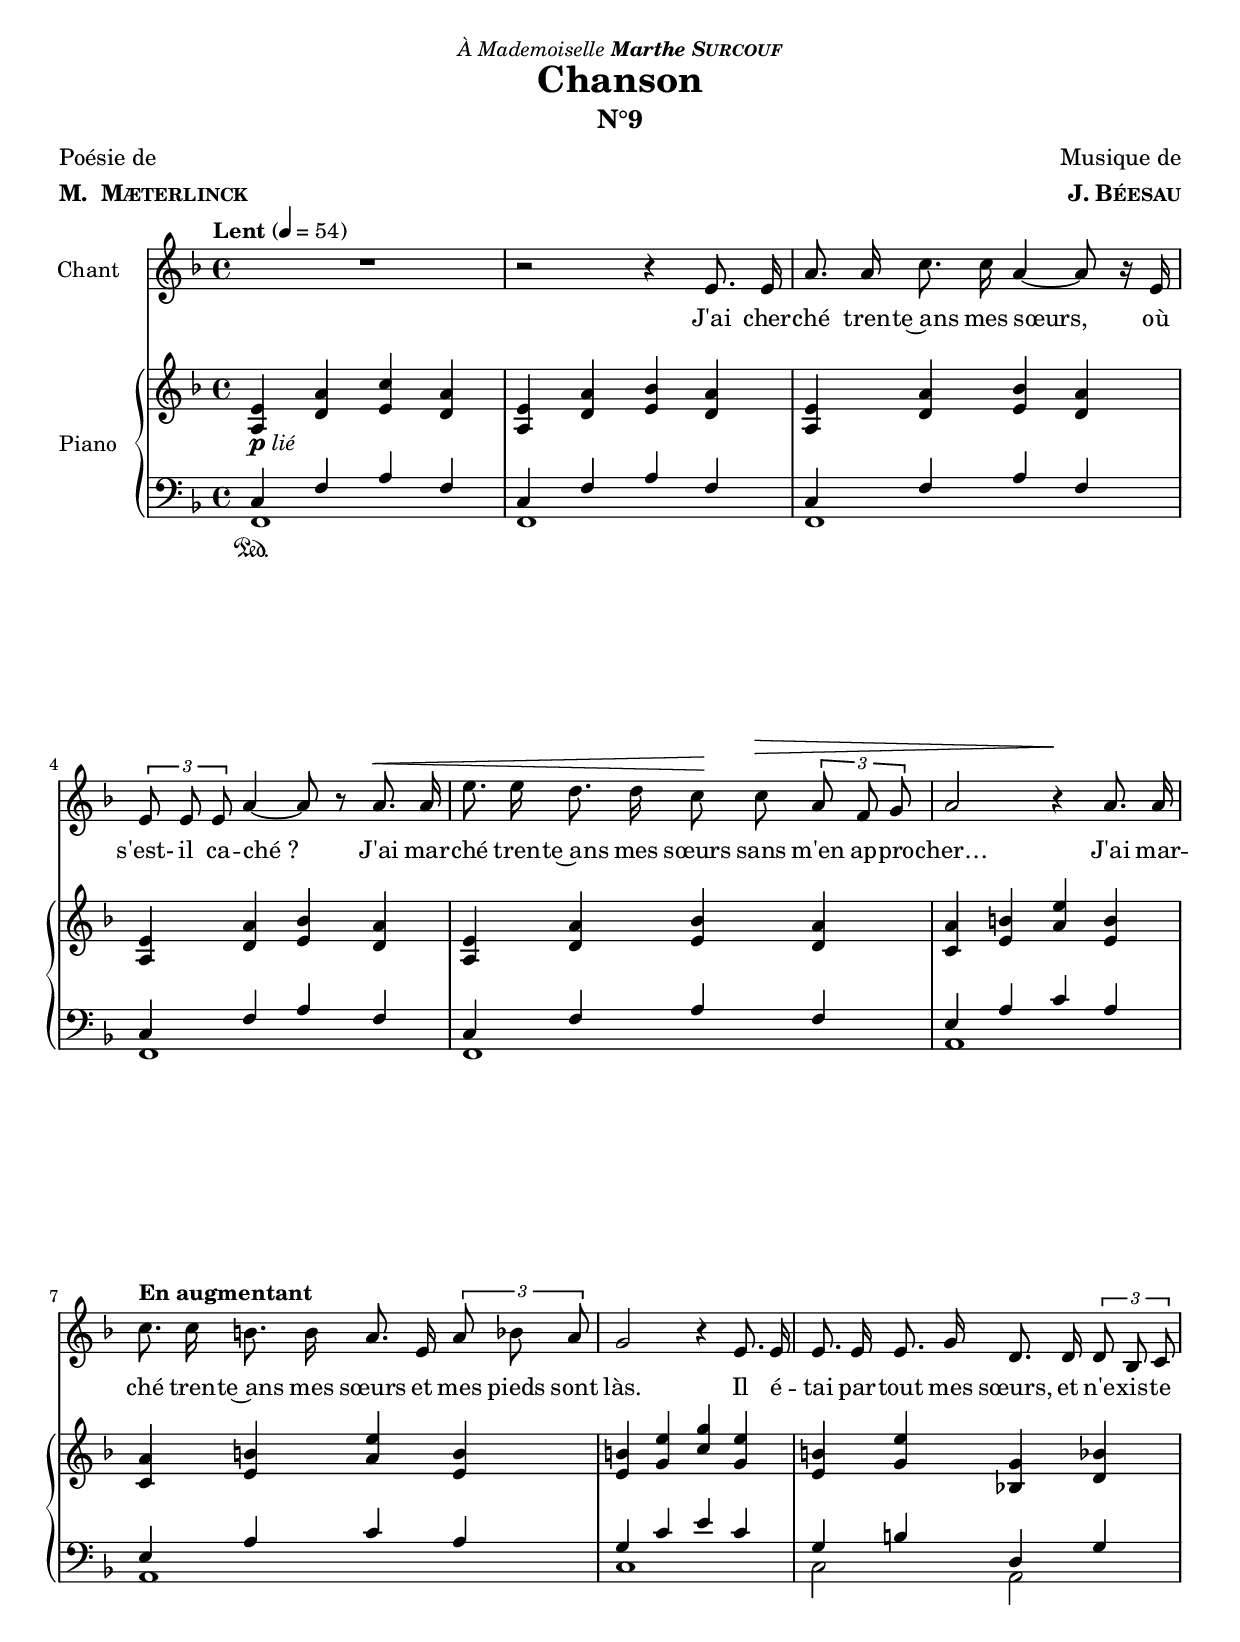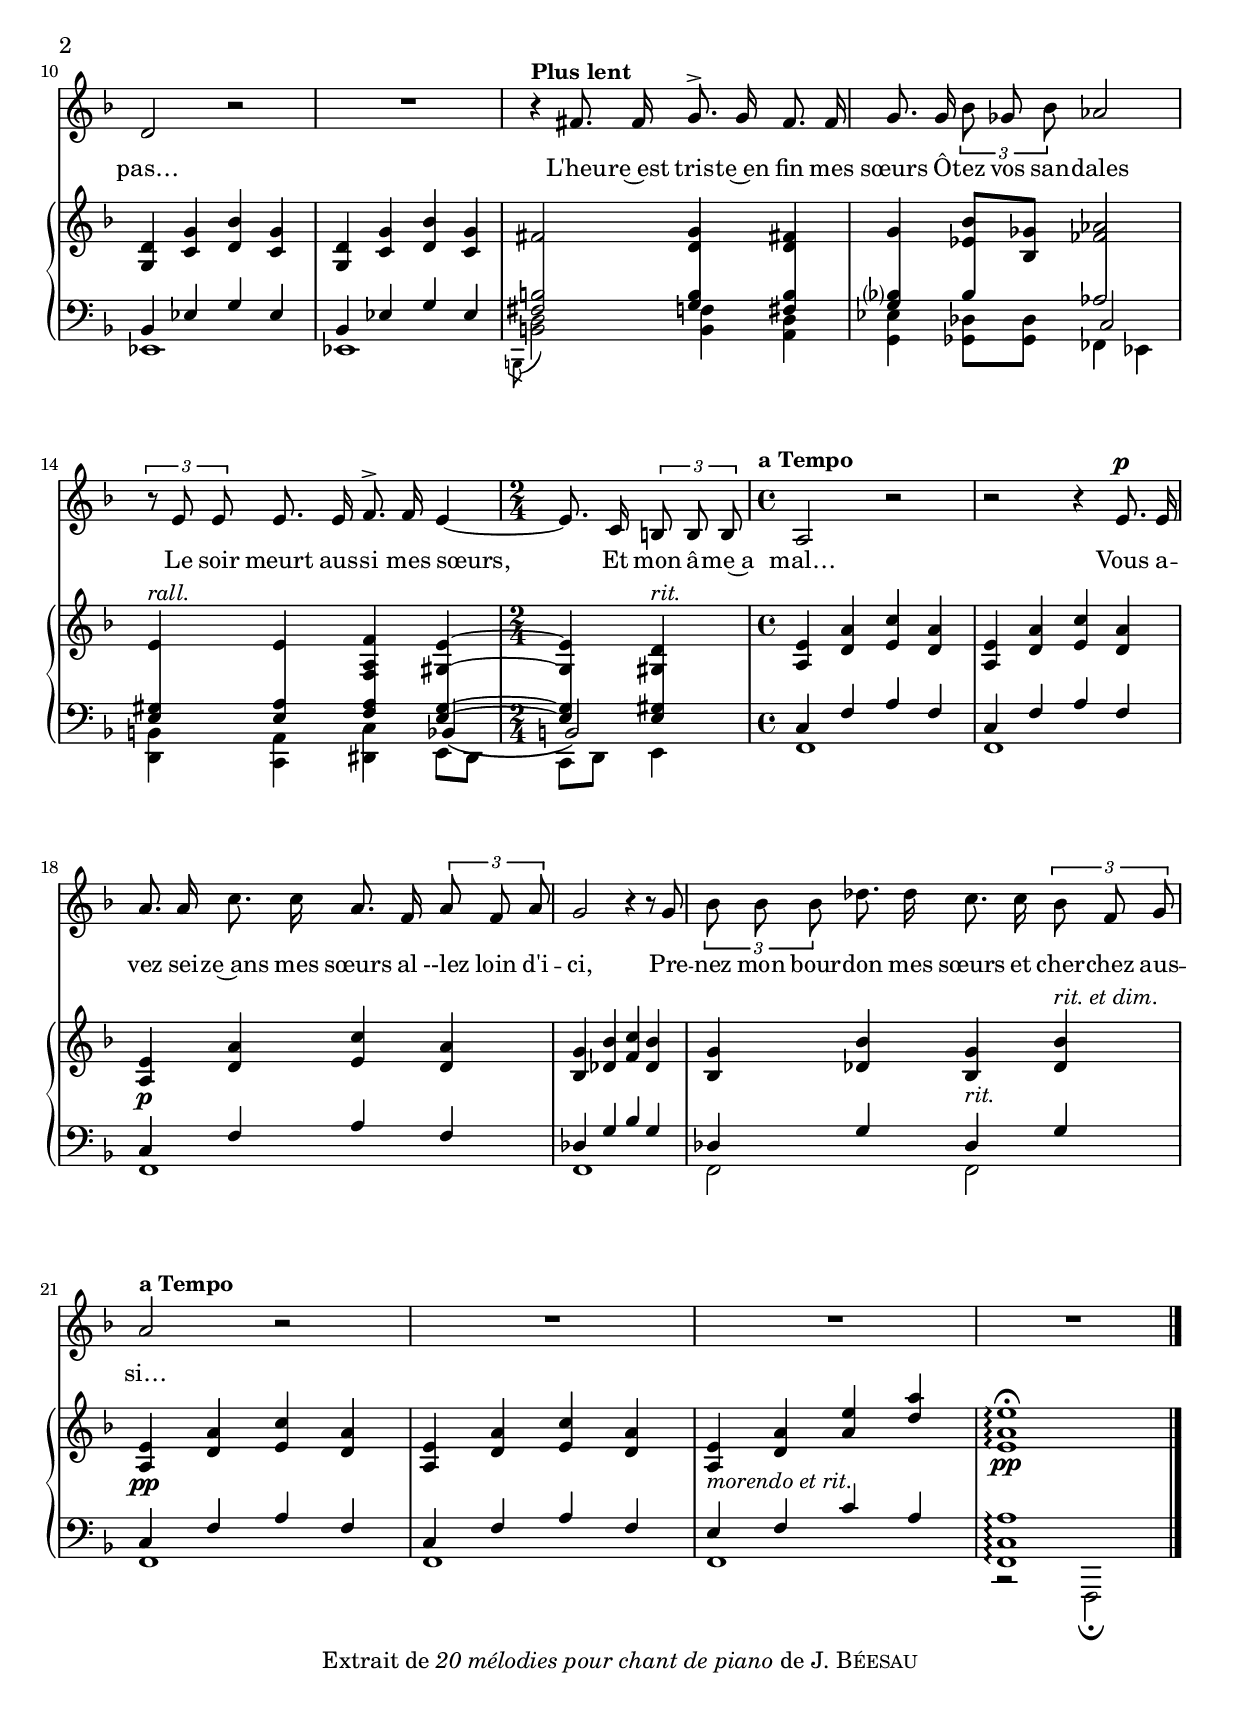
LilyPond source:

\version "2.22.0"
\language "english"
#(use-modules (ice-9 regex))
#(define-public string-upper-case #f)
#(define accented-char-upper-case? #f)
#(define accented-char-lower-case? #f)
#(let ((lower-case-accented-string "áàâäǎăāãåąæǣćĉčçďđðéèêëěĕēęəĝğģĥħíìîïǐĭīĩįĵķĺŀľļłńňñóòôöǒŏōõǫőøœŕřśŝšşťţþúùûüǔŭūųǘǜǚŵýŷÿȳźž")
(upper-case-accented-string "ÁÀÂÄǍĂĀÃÅĄÆǢĆĈČÇĎĐÐÉÈÊËĚĔĒĘƏĜĞĢĤĦÍÌÎÏǏĬĪĨĮĴĶĹĿĽĻŁŃŇÑÓÒÔÖǑŎŌÕǪŐØŒŔŘŚŜŠŞŤŢÞÚÙÛÜǓŬŪŲǗǛǙŴÝŶŸȲŹŽ"))
(define (group-by-2 chars result)
(if (or (null? chars) (null? (cdr chars)))
(reverse! result)
(group-by-2 (cddr chars)
(cons (string (car chars) (cadr chars))
result))))
(let ((lower-case-accented-chars
(group-by-2 (string->list lower-case-accented-string) (list)))
(upper-case-accented-chars
(group-by-2 (string->list upper-case-accented-string) (list))))
(set! string-upper-case
(lambda (str)
(define (replace-chars str froms tos)
(if (null? froms)
str
(replace-chars (regexp-substitute/global #f (car froms) str
'pre (car tos) 'post)
(cdr froms)
(cdr tos))))
(string-upcase (replace-chars str
lower-case-accented-chars
upper-case-accented-chars))))
(set! accented-char-upper-case?
(lambda (char1 char2)
(member (string char1 char2) upper-case-accented-chars string=?)))
(set! accented-char-lower-case?
(lambda (char1 char2)
(member (string char1 char2) lower-case-accented-chars string=?)))))

#(define-markup-command (smallCaps layout props text) (markup?)
(define (string-list->markup strings lower)
(let ((final-string (string-upper-case
(apply string-append (reverse strings)))))
(if lower
(markup #:fontsize -2 final-string)
final-string)))
(define (make-small-caps rest-chars currents current-is-lower prev-result)
(if (null? rest-chars)
(make-concat-markup (reverse! (cons (string-list->markup
currents current-is-lower)
prev-result)))
(let* ((ch1 (car rest-chars))
(ch2 (and (not (null? (cdr rest-chars))) (cadr rest-chars)))
(this-char-string (string ch1))
(is-lower (char-lower-case? ch1))
(next-rest-chars (cdr rest-chars)))
(cond ((and ch2 (accented-char-lower-case? ch1 ch2))
(set! this-char-string (string ch1 ch2))
(set! is-lower #t)
(set! next-rest-chars (cddr rest-chars)))
((and ch2 (accented-char-upper-case? ch1 ch2))
(set! this-char-string (string ch1 ch2))
(set! is-lower #f)
(set! next-rest-chars (cddr rest-chars))))
(if (or (and current-is-lower is-lower)
(and (not current-is-lower) (not is-lower)))
(make-small-caps next-rest-chars
(cons this-char-string currents)
is-lower
prev-result)
(make-small-caps next-rest-chars
(list this-char-string)
is-lower
(if (null? currents)
prev-result
(cons (string-list->markup
currents current-is-lower)
prev-result)))))))
(interpret-markup layout props
(if (string? text)
(make-small-caps (string->list text) (list) #f (list))
text)))

\paper {
  top-margin = 1 \cm
  bottom-margin = 1 \cm
  left-margin = 1 \cm
  right-margin = 1 \cm

  #(include-special-characters)
}
\header {
  dedication = \markup{ \small \italic \concat {"À Mademoiselle " \bold { "Marthe" " S" \smallCaps "urcouf" } }}
  title = "Chanson"
  subtitle = "N°9"
  composer = \markup { \right-column { "Musique de" \bold \concat { "J. B" \smallCaps éesau }}}
  poet = \markup { \column { "Poésie de" \bold \concat { "M.  M" \smallCaps æterlinck }}}
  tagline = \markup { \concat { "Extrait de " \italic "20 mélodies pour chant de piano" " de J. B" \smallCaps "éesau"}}
}
\score {
  <<
    \new Staff \with {
      instrumentName = "Chant"
    } {
      \clef treble
      \new Voice = "chant" {
        \relative c' {
          \key f \major
          \time 4/4 \autoBeamOff
          \tempo "Lent" 4=54 R1 r2 r4 e8. e16 a8. a16 c8. c16 a4~ a8 r16 e16 \break
          \tuplet 3/2 {e8 e e} a4~ a8 r8 a8.^\< a16 e'8. e16 d8. d16 c8\! c^\> \tuplet 3/2 {a8 f g} a2 r4\! a8. a16 \break
          c8. c16 b8. b16 a8. e16 \tuplet 3/2 { a8 bf a} g2 r4 e8. e16 e8. e16 e8. g16 d8. d16 \tuplet 3/2 {d8 bf c} \pageBreak
          d2 r2 R1 \tempo "Plus lent" r4 fs8. fs16 g8.^> g16 fs8. fs16 g8. g16 \tuplet 3/2 {bf8 gf bf} af2\break
          \tuplet 3/2 {r8 e e} e8. e16 f8.^> f16 e4~ \time 2/4 e8. c16 \tuplet 3/2 {b8 b b} \time 4/4 \tempo "a Tempo" a2 r2 r2 r4 e'8.^\p e16 \break
          a8. a16 c8. c16 a8. f16 \tuplet 3/2 {a8 f a} g2 r4 r8 g8 \tuplet 3/2 {bf8 bf bf} df8. df16 c8. c16 \tuplet 3/2 {bf8 f g} \break
          a2 r2 R1 R1 R1 \bar "|."
        }
      }
    }
    \new Lyrics \lyricsto "chant" {
      J'ai cher -- ché tren -- te~ans mes sœurs,
      où s'est- il ca -- ché&nbsp;?
      J'ai mar -- ché tren -- te~ans mes sœurs
      sans m'en ap -- pro -- cher…
      J'ai mar -- ché tren -- te~ans mes sœurs
      et mes pieds sont làs.
      Il é -- tai par -- tout mes sœurs, et n'e -- xis -- te pas…
      L'heu -- re~est tris -- te~en fin mes sœurs
      Ô -- tez vos san -- dales
      Le soir meurt aus -- si mes sœurs,
      Et mon â -- me~a mal…
      Vous a -- vez sei -- ze~ans mes sœurs al --lez loin d'i -- ci,
      Pre -- nez mon bour -- don mes sœurs
      et cher -- chez aus -- si…
    }
    \new PianoStaff \with {
      instrumentName = "Piano"
    } <<
      \new Staff = "right" \with {
        midiInstrument = "acoustic grand"
      } {
        \clef treble
        \relative c' { \voiceOne
          \key f \major
          \time 4/4
          <a e'>4_\markup{\dynamic p \italic lié} <d a'> <e c'> <d a'> <a e'> <d a'> <e bf'> <d a'> <a e'> <d a'> <e bf'> <d a'>
          <a e'> <d a'> <e bf'> <d a'> <a e'> <d a'> <e bf'> <d a'> <c a'> <e b'> <a e'> <e b'>
          \tempo "En augmentant" <c a'> <e b'> <a e'> <e b'> <e b'> <g e'> <c g'> <g e'> <e b'> <g e'> <bf,! g'> <d bf'>
          <g, d'> <c g'> <d bf'> <c g'> <g d'> <c g'> <d bf'> <c g'> fs2 <d g>4 <d fs!>4 g4 <ef bf'>8 <bf gf'> <ff' af>2
          e4^\markup{\italic rall.} e <f, a f'>4 <gs e'>4~ <gs e'>4 <gs d'>4^\markup{\italic rit.} <a e'>4 <d a'> <e c'> <d a'> <a e'>4 <d a'> <e c'> <d a'>
          <a e'>4\p <d a'> <e c'> <d a'> <bf g'> <df bf'> <f c'> <df bf'> <bf g'> <df bf'> <bf g'>_\markup{\italic rit.} <df bf'>^\markup{\italic "rit. et dim."}
          \tempo "a Tempo" <a e'>4\pp <d a'> <e c'> <d a'> <a e'>4 <d a'> <e c'> <d a'> <a e'>4_\markup{\italic "morendo et rit."} <d a'> <a' e'> <d a'> <e, a e'>1\pp\arpeggio\fermata
        }
      }
      \new Staff = "left" \with {
        midiInstrument = "acoustic grand"
      } {
        \clef bass \set Score.connectArpeggios = ##f
        \relative f {
          \key f \major
          \time 4/4
          <<
            {\voiceOne c4 f a f c4 f a f  c4 f a f
              c4 f a f  c4 f a f e a c a e a c a g c e c g b d, g
              bf,4 ef g ef bf ef g ef \crossStaff {<fs b>2 <g b>4 <fs b> <g bf?> bf4 af2 <e gs>4 <e a> <f a> <e gs>4~ <e gs>4 <e gs>4}
              c4 f a f c4 f a f c4 f a f df g bf g df g df g
              c,4 f a f c4 f a f e f c' a <f, c' a'>1\arpeggio
            }
            \new Voice {\voiceTwo
              f1\sustainOn f1 f1 f1 f1 a1 a1 c1 c2 a
              ef1 ef \acciaccatura b8 <b' d>2 <b f'>4 <a d> <g ef'> <gf df'>8 <gf df'> <<{\voiceThree c2 s2. \phrasingSlurDown bf4\( b2\)}\\{\voiceTwo ff4 ef <d b'> <c a'>4 <ds c'> e8 ds c d e4}>>
              f1 f1 f1 f1 f2 f f1 f1 f1 r2 f,2\fermata
            }
          >>
        }
      }
    >>
  >>
  \layout {
    #(layout-set-staff-size 19)
    \context {
      \PianoStaff
      \consists #Span_stem_engraver
    }
  }
}
